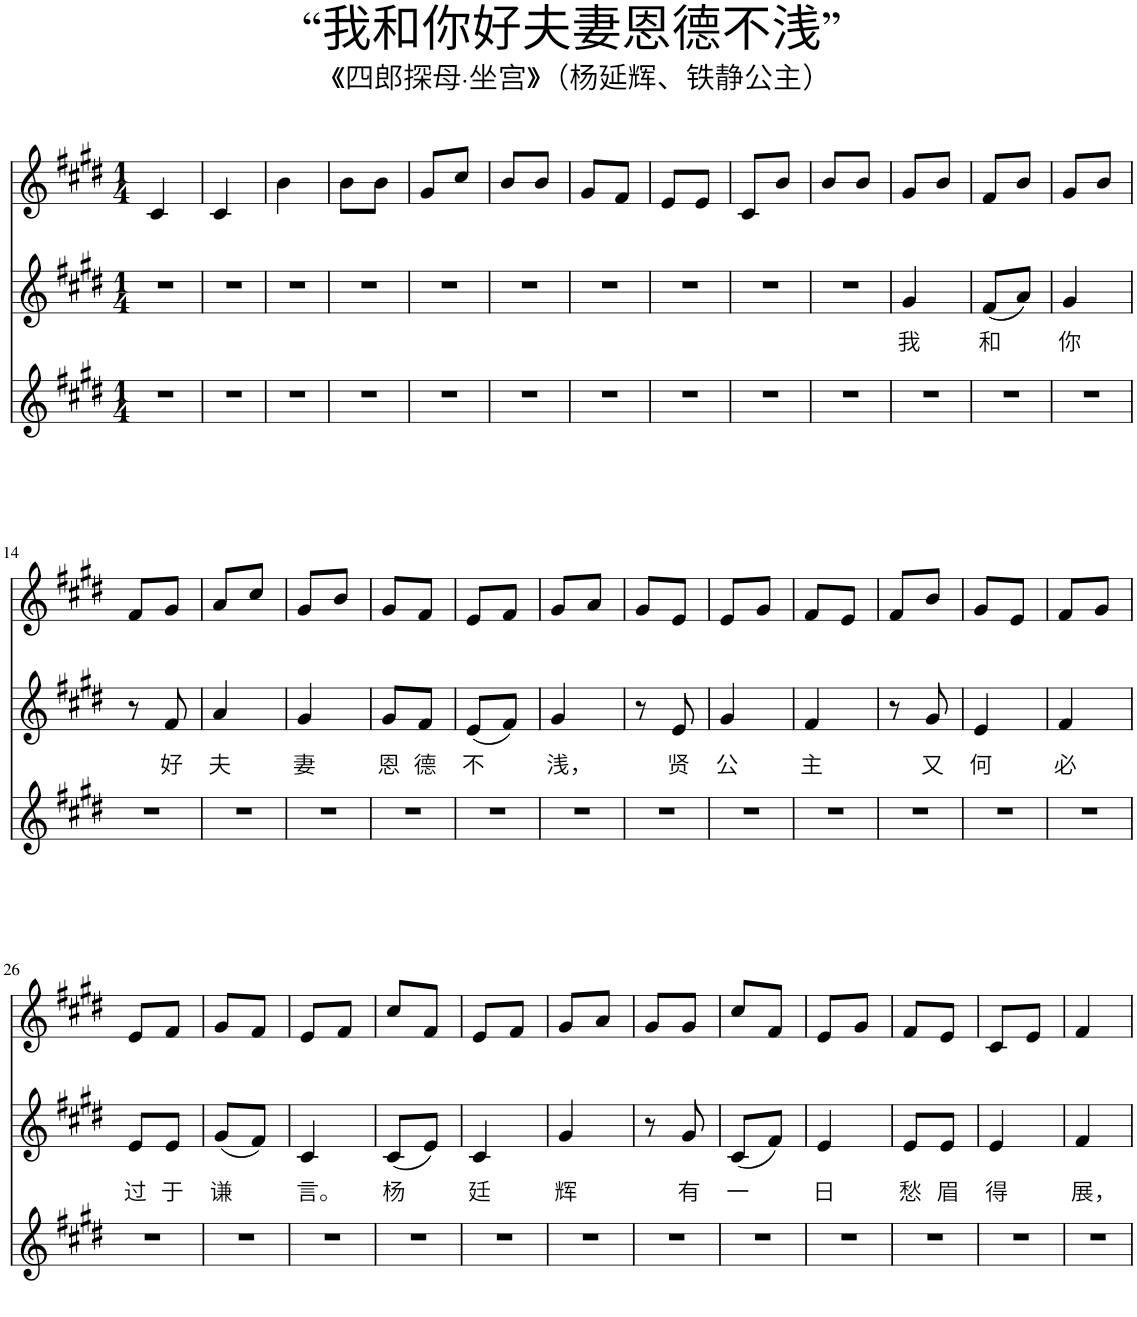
**kern	**kern	**text	**kern
*part3	*part2	*part2	*part1
*staff3	*staff2	*staff2	*staff1
*I"Piano	*I"Piano	*	*I"Piano
*I'Pno	*I'Pno	*	*I'Pno
*clefG2	*clefG2	*	*clefG2
*k[f#c#g#d#]	*k[f#c#g#d#]	*	*k[f#c#g#d#]
*M1/4	*M1/4	*	*M1/4
=1	=1	=1	=1
4r	4r	.	4c#/
=2	=2	=2	=2
4r	4r	.	4c#/
=3	=3	=3	=3
4r	4r	.	4b\
=4	=4	=4	=4
4r	4r	.	8b\L
.	.	.	8b\J
=5	=5	=5	=5
4r	4r	.	8g#/L
.	.	.	8cc#/J
=6	=6	=6	=6
4r	4r	.	8b/L
.	.	.	8b/J
=7	=7	=7	=7
4r	4r	.	8g#/L
.	.	.	8f#/J
=8	=8	=8	=8
4r	4r	.	8e/L
.	.	.	8e/J
=9	=9	=9	=9
4r	4r	.	8c#/L
.	.	.	8b/J
=10	=10	=10	=10
4r	4r	.	8b/L
.	.	.	8b/J
=11	=11	=11	=11
!	!	!LO:LY:b	!
4r	4g#/	我	8g#/L
.	.	.	8b/J
=12	=12	=12	=12
!	!	!LO:LY:b	!
4r	(8f#/L	和	8f#/L
.	8a/J)	.	8b/J
=13	=13	=13	=13
!	!	!LO:LY:b	!
4r	4g#/	你	8g#/L
.	.	.	8b/J
!!LO:LB:g=z
=14	=14	=14	=14
4r	8r	.	8f#/L
!	!	!LO:LY:b	!
.	8f#/	好	8g#/J
=15	=15	=15	=15
!	!	!LO:LY:b	!
4r	4a/	夫	8a/L
.	.	.	8cc#/J
=16	=16	=16	=16
!	!	!LO:LY:b	!
4r	4g#/	妻	8g#/L
.	.	.	8b/J
=17	=17	=17	=17
!	!	!LO:LY:b	!
4r	8g#/L	恩	8g#/L
!	!	!LO:LY:b	!
.	8f#/J	德	8f#/J
=18	=18	=18	=18
!	!	!LO:LY:b	!
4r	(8e/L	不	8e/L
.	8f#/J)	.	8f#/J
=19	=19	=19	=19
!	!	!LO:LY:b	!
4r	4g#/	浅，	8g#/L
.	.	.	8a/J
=20	=20	=20	=20
4r	8r	.	8g#/L
!	!	!LO:LY:b	!
.	8e/	贤	8e/J
=21	=21	=21	=21
!	!	!LO:LY:b	!
4r	4g#/	公	8e/L
.	.	.	8g#/J
=22	=22	=22	=22
!	!	!LO:LY:b	!
4r	4f#/	主	8f#/L
.	.	.	8e/J
=23	=23	=23	=23
4r	8r	.	8f#/L
!	!	!LO:LY:b	!
.	8g#/	又	8b/J
=24	=24	=24	=24
!	!	!LO:LY:b	!
4r	4e/	何	8g#/L
.	.	.	8e/J
=25	=25	=25	=25
!	!	!LO:LY:b	!
4r	4f#/	必	8f#/L
.	.	.	8g#/J
!!LO:LB:g=z
=26	=26	=26	=26
!	!	!LO:LY:b	!
4r	8e/L	过	8e/L
!	!	!LO:LY:b	!
.	8e/J	于	8f#/J
=27	=27	=27	=27
!	!	!LO:LY:b	!
4r	(8g#/L	谦	8g#/L
.	8f#/J)	.	8f#/J
=28	=28	=28	=28
!	!	!LO:LY:b	!
4r	4c#/	言。	8e/L
.	.	.	8f#/J
=29	=29	=29	=29
!	!	!LO:LY:b	!
4r	(8c#/L	杨	8cc#/L
.	8e/J)	.	8f#/J
=30	=30	=30	=30
!	!	!LO:LY:b	!
4r	4c#/	廷	8e/L
.	.	.	8f#/J
=31	=31	=31	=31
!	!	!LO:LY:b	!
4r	4g#/	辉	8g#/L
.	.	.	8a/J
=32	=32	=32	=32
4r	8r	.	8g#/L
!	!	!LO:LY:b	!
.	8g#/	有	8g#/J
=33	=33	=33	=33
!	!	!LO:LY:b	!
4r	(8c#/L	一	8cc#/L
.	8f#/J)	.	8f#/J
=34	=34	=34	=34
!	!	!LO:LY:b	!
4r	4e/	日	8e/L
.	.	.	8g#/J
=35	=35	=35	=35
!	!	!LO:LY:b	!
4r	8e/L	愁	8f#/L
!	!	!LO:LY:b	!
.	8e/J	眉	8e/J
=36	=36	=36	=36
!	!	!LO:LY:b	!
4r	4e/	得	8c#/L
.	.	.	8e/J
=37	=37	=37	=37
!	!	!LO:LY:b	!
4r	4f#/	展，	4f#/
=	=	=	=
*-	*-	*-	*-
